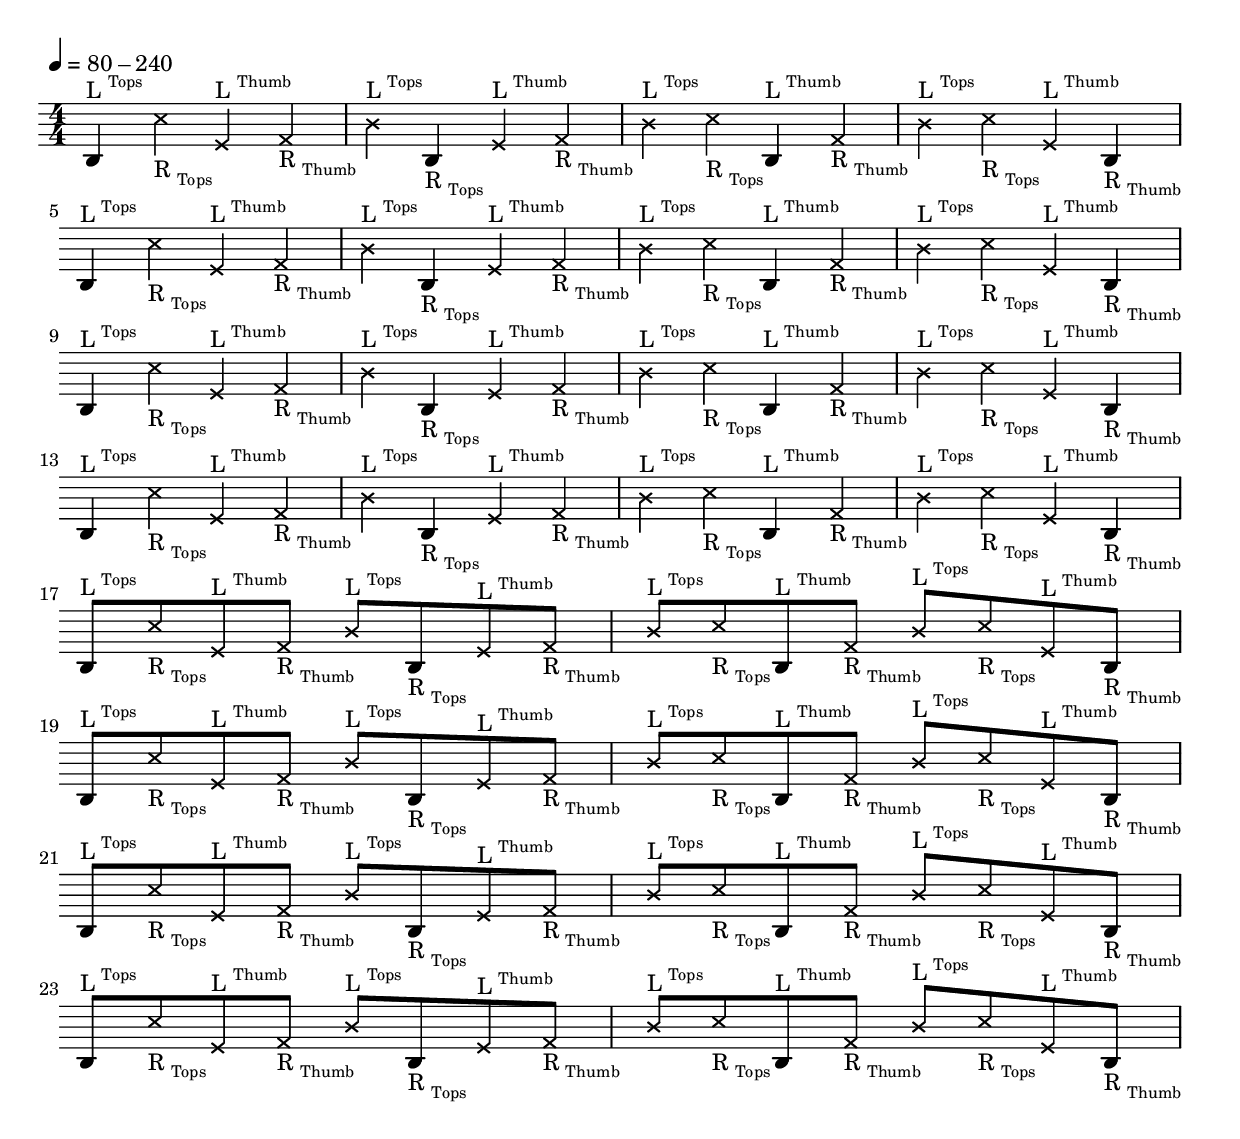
\version "2.24.1"
\include "../global.ly"

\layout {
  indent = -3.5
}

\relative {
  \defaultScoreSettings
  \tempo 4 = 80 - 240
  \time 4/4

  \rimNote

  \repeat unfold 4 {
    \once \defaultNote b4^\LTopsTop                    c'_\RTopsBtm                    e,^\LThumbTop                     f_\RThumbBtm 
                       b4^\LTopsTop \once \defaultNote b,_\RTopsBtm                     e^\LThumbTop                     f_\RThumbBtm 
                       b4^\LTopsTop                     c_\RTopsBtm \once \defaultNote b,^\LThumbTop                    f'_\RThumbBtm 
                       b4^\LTopsTop                     c_\RTopsBtm                    e,^\LThumbTop \once \defaultNote  b_\RThumbBtm 
    \break
  }

  \repeat unfold 4 {
    \once \defaultNote b8^\LTopsTop                    c'_\RTopsBtm                    e,^\LThumbTop                     f_\RThumbBtm 
                       b8^\LTopsTop \once \defaultNote b,_\RTopsBtm                     e^\LThumbTop                     f_\RThumbBtm 
                       b8^\LTopsTop                     c_\RTopsBtm \once \defaultNote b,^\LThumbTop                    f'_\RThumbBtm 
                       b8^\LTopsTop                     c_\RTopsBtm                    e,^\LThumbTop \once \defaultNote  b_\RThumbBtm 
    \break
  }

  \resetNoteHead
}